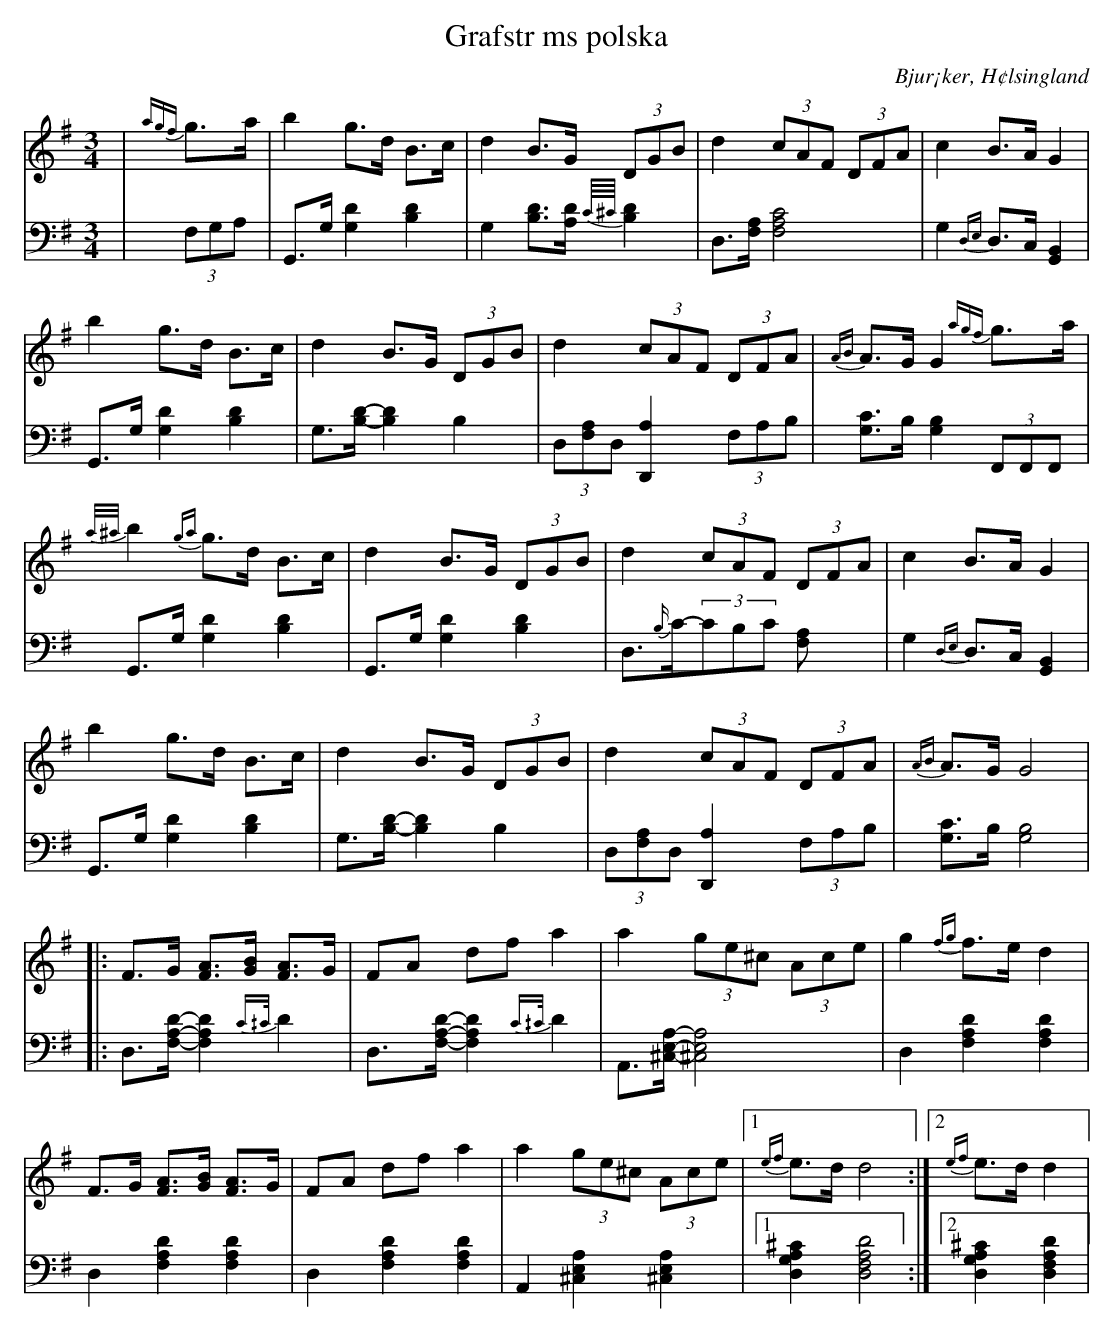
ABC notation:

X:1
T: Grafstr ms polska
O: Bjur¡ker, H¢lsingland
M: 3/4
L: 1/8
K: G
V:1
V:2
V: 1
|{agf}g>a|b2 g>d B>c|d2 B>G (3DGB|d2 (3cAF (3DFA|c2 B>A G2|
b2 g>d B>c|d2 B>G (3DGB|d2 (3cAF (3DFA|{AB}A>G G2 {agf}g>a|
{a/^a/}b2 {ga}g>d B>c|d2 B>G (3DGB|d2 (3cAF (3DFA|c2 B>A G2|
b2 g>d B>c|d2 B>G (3DGB|d2 (3cAF (3DFA|{AB}A>G G4|
|:F>G [FA]>[GB] [FA]>G |FA df a2 |a2 (3ge^c (3Ace |g2 {fg}f>e d2 |
F>G [FA]>[GB] [FA]>G |FA df a2 |a2 (3ge^c (3Ace |1 {ef}e>d d4:|2 {ef}e>d d2|
V:2 clef=bass
|(3F,G,A, | G,,>G, [G,2D2] [B,2D2]|G,2 [B,D]>[A,D] {C//^C//}[B,D]2|D,>[F,A,] [F,4A,4C4]| G,2 {D,E,}D,>C, [G,,2B,,2]|
 G,,>G, [G,2D2] [B,2D2]|G,>[B,D]-[B,2D2] B,2|(3D,[F,A,]D, [D,,2A,2] (3F,A,B,| [G,C]>B, [G,2B,2](3F,,F,,F,,|
G,,>G, [G,2D2] [B,2D2]|G,,>G, [G,2D2] [B,2D2]|D,>{B,/}C-(3CB,C [F,2A,]| G,2 {D,E,}D,>C, [G,,2B,,2]|
 G,,>G, [G,2D2] [B,2D2]|G,>[B,D]-[B,2D2] B,2|(3D,[F,A,]D, [D,,2A,2] (3F,A,B,| [G,C]>B, [G,4B,4]|
|:D,>[F,A,D]-[F,2A,2D2] {C^/C/}D2|D,>[F,A,D]-[F,2A,2D2] {C^/C/}D2| A,,>[^C,E,A,]-[^C,4E,4A,4]|D,2 [F,2A,2D2] [F,2A,2D2] |
D,2 [F,2A,2D2] [F,2A,2D2] | D,2 [F,2A,2D2] [F,2A,2D2] | A,,2 [^C,2E,2A,2] [^C,2E,2A,2]|1 [D,2G,2A,2^C2] [D,4F,4A,4D4]:|2 [D,2G,2A,2^C2] [D,2F,2A,2D2]|
